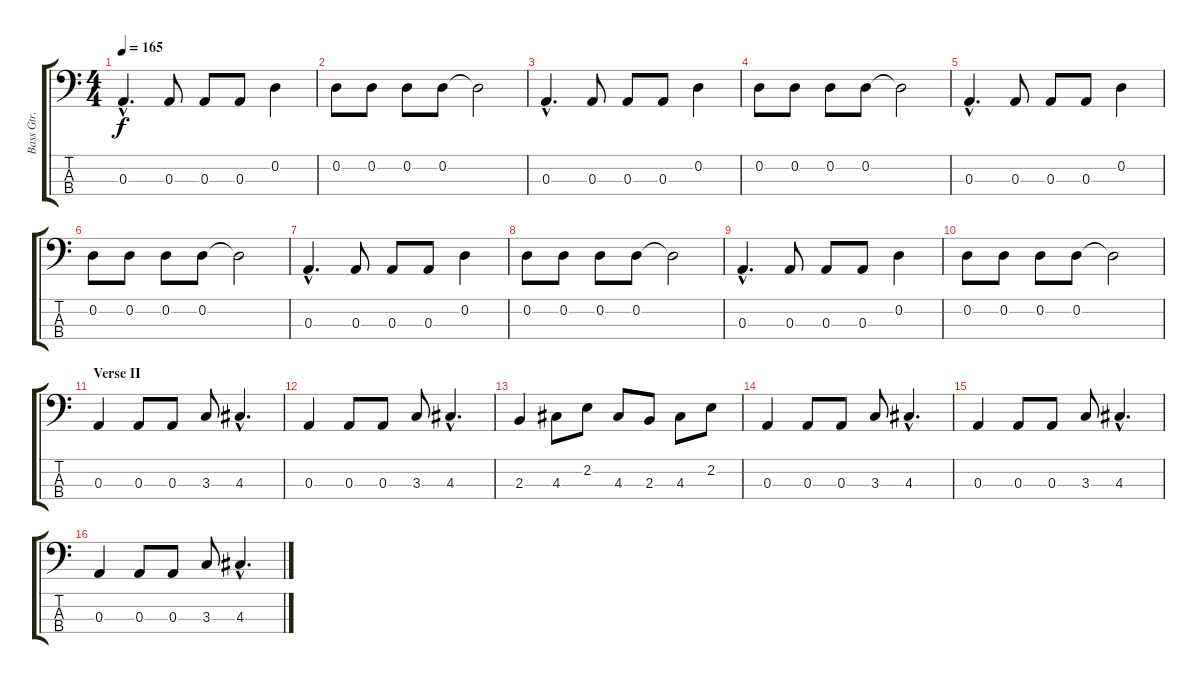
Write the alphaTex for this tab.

\track ("Bass Gtr." "Bass Gtr.") {instrument electricbassfinger}
\staff {score tabs}
\tuning (G2 D2 A1 E1) {hide}
\ts (4 4)
\tempo 165
\clef f4
\ks c
0.3{hac}.4{d dy f} 0.3.8 0.3.8 0.3.8 0.2.4 |
0.2.8 0.2.8 0.2.8 0.2.8 0.2{t}.2 |
0.3{hac}.4{d} 0.3.8 0.3.8 0.3.8 0.2.4 |
0.2.8 0.2.8 0.2.8 0.2.8 0.2{t}.2 |
0.3{hac}.4{d} 0.3.8 0.3.8 0.3.8 0.2.4 |
0.2.8 0.2.8 0.2.8 0.2.8 0.2{t}.2 |
0.3{hac}.4{d} 0.3.8 0.3.8 0.3.8 0.2.4 |
0.2.8 0.2.8 0.2.8 0.2.8 0.2{t}.2 |
0.3{hac}.4{d} 0.3.8 0.3.8 0.3.8 0.2.4 |
0.2.8 0.2.8 0.2.8 0.2.8 0.2{t}.2 |
\section ("" "Verse II")
0.3.4 0.3.8 0.3.8 3.3.8 4.3{hac}.4{d} |
0.3.4 0.3.8 0.3.8 3.3.8 4.3{hac}.4{d} |
2.3.4 4.3.8 2.2.8 4.3.8 2.3.8 4.3.8 2.2.8 |
0.3.4 0.3.8 0.3.8 3.3.8 4.3{hac}.4{d} |
0.3.4 0.3.8 0.3.8 3.3.8 4.3{hac}.4{d} |
0.3.4 0.3.8 0.3.8 3.3.8 4.3{hac}.4{d}
